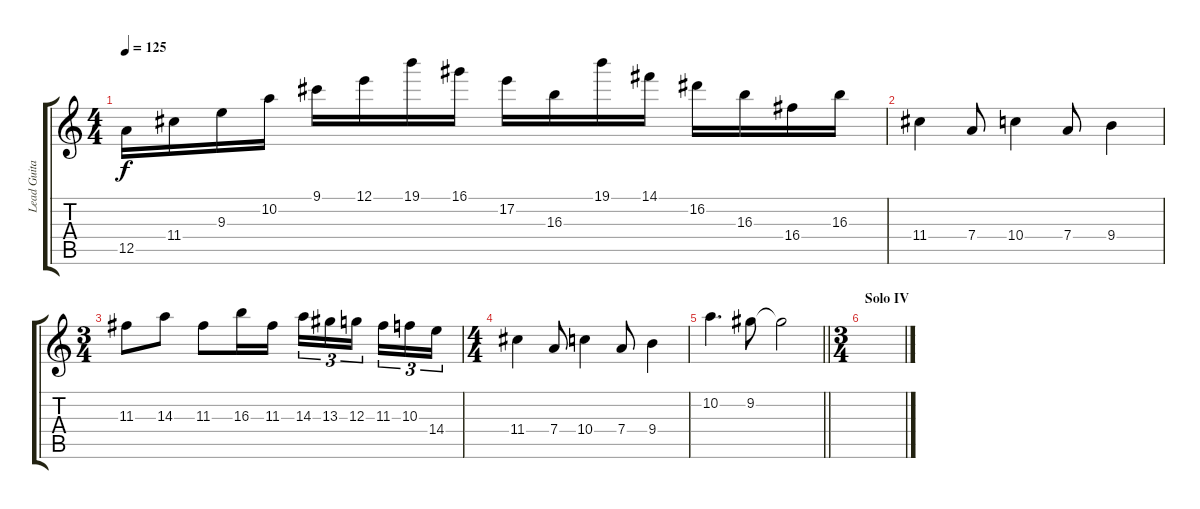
\track ("Lead Guitar I" "Lead Guita") {instrument overdrivenguitar}
\staff {score tabs}
\tuning (E4 B3 G3 D3 A2 E2) {hide}
\ts (4 4)
\tempo 125
\clef g2
\ks c
12.5.16{dy f} 11.4.16 9.3.16 10.2.16 9.1.16 12.1.16 19.1.16 16.1.16 17.2.16 16.3.16 19.1.16 14.1.16 16.2.16 16.3.16 16.4.16 16.3.16 |
11.4.4 7.4.8 10.4.4 7.4.8 9.4.4 |
\ts (3 4)
11.3.8 14.3.8 11.3.8 16.3.16 11.3.16 14.3.16{tu (3 2)} 13.3.16{tu (3 2)} 12.3.16{tu (3 2) beam splitsecondary} 11.3.16{tu (3 2)} 10.3.16{tu (3 2)} 14.4.16{tu (3 2)} |
\ts (4 4)
11.4.4 7.4.8 10.4.4 7.4.8 9.4.4 |
\barLineRight lightlight
10.2.4{d} 9.2.8 9.2{t}.2 |
\ts (3 4)
\section ("" "Solo IV")
